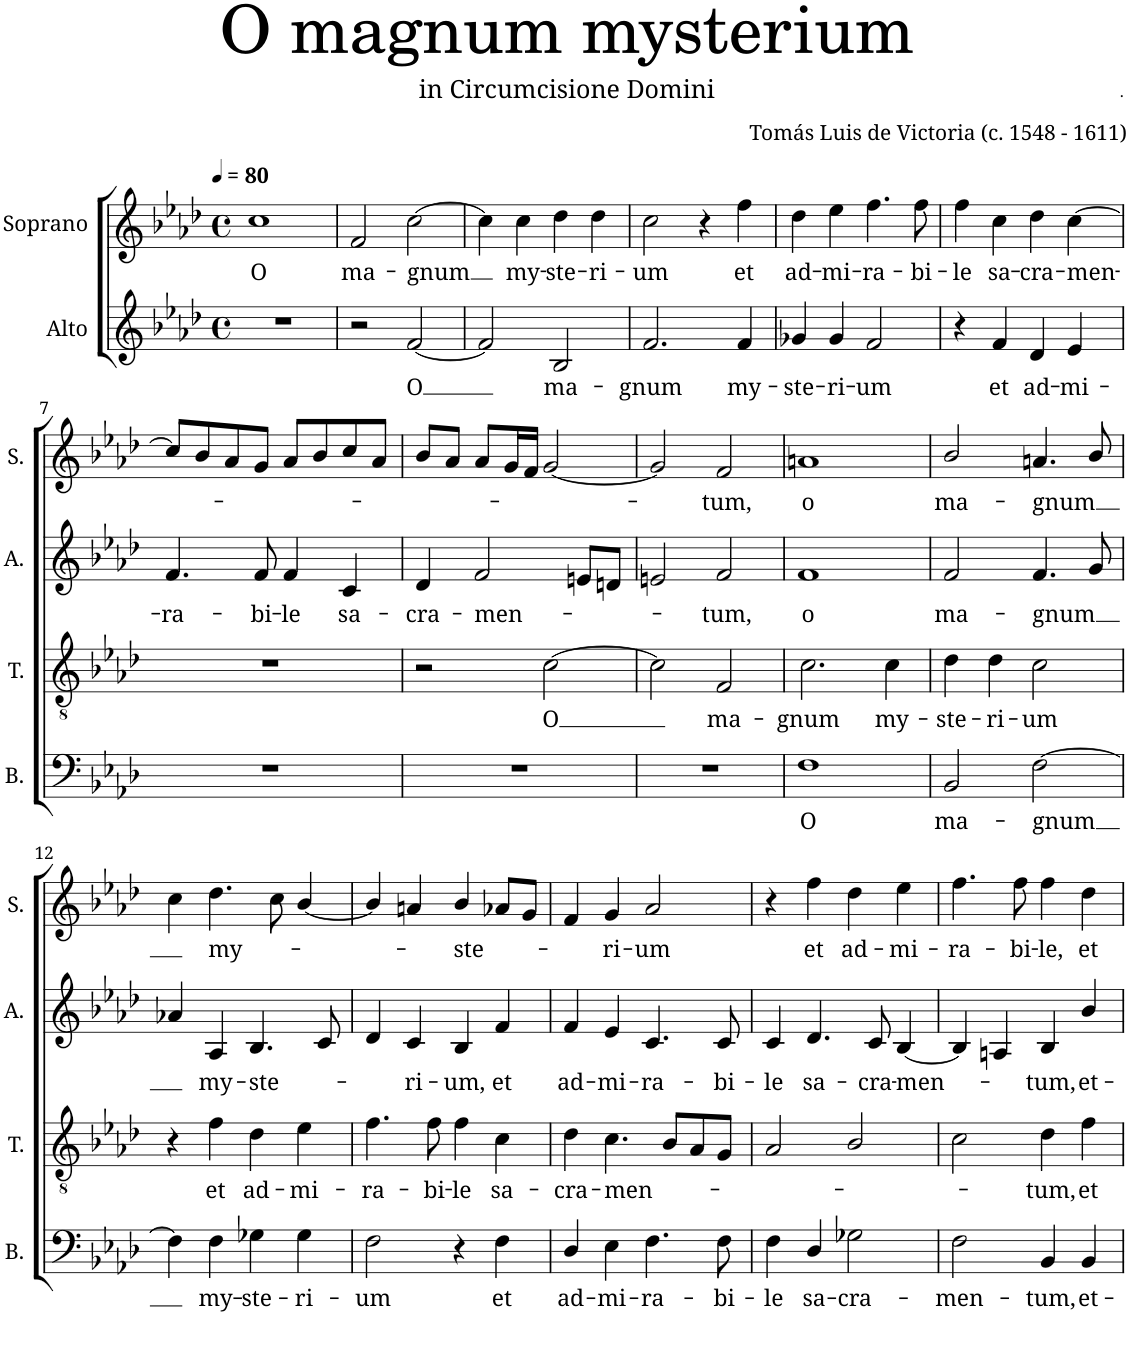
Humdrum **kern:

**kern	**text	**kern	**text	**kern	**text	**kern	**text
*part4	*part4	*part3	*part3	*part2	*part2	*part1	*part1
*staff4	*staff4	*staff3	*staff3	*staff2	*staff2	*staff1	*staff1
*I"Basse	*	*I"Ténor	*	*I"Alto	*	*I"Soprano	*
*I'B.	*	*I'T.	*	*I'A.	*	*I'S.	*
*stria5	*	*stria5	*	*	*	*	*
*clefF4	*	*clefGv2	*	*clefG2	*	*clefG2	*
*k[b-e-a-d-]	*	*k[b-e-a-d-]	*	*k[b-e-a-d-]	*	*k[b-e-a-d-]	*
*M4/4	*	*M4/4	*	*M4/4	*	*M4/4	*
*met(c)	*	*met(c)	*	*met(c)	*	*met(c)	*
*MM80	*	*MM80	*	*MM80	*	*MM80	*
=1	=1	=1	=1	=1	=1	=1	=1
!	!	!	!	!	!	!	!LO:LY:b
1r	.	1r	.	1r	.	1cc	O
=2	=2	=2	=2	=2	=2	=2	=2
!	!	!	!	!	!	!	!LO:LY:b
1r	.	1r	.	2r	.	2f/	ma-
!	!	!	!	!	!LO:LY:b	!	!LO:LY:b
.	.	.	.	[2f/	O	[2cc\	-gnum
=3	=3	=3	=3	=3	=3	=3	=3
1r	.	1r	.	2f/]	.	4cc\]	.
!	!	!	!	!	!	!	!LO:LY:b
.	.	.	.	.	.	4cc\	my-
!	!	!	!	!	!LO:LY:b	!	!LO:LY:b
.	.	.	.	2B-/	ma-	4dd-\	-ste-
!	!	!	!	!	!	!	!LO:LY:b
.	.	.	.	.	.	4dd-\	-ri-
=4	=4	=4	=4	=4	=4	=4	=4
!	!	!	!	!	!LO:LY:b	!	!LO:LY:b
1r	.	1r	.	2.f/	-gnum	2cc\	-um
.	.	.	.	.	.	4r	.
!	!	!	!	!	!LO:LY:b	!	!LO:LY:b
.	.	.	.	4f/	my-	4ff\	et
=5	=5	=5	=5	=5	=5	=5	=5
!	!	!	!	!	!LO:LY:b	!	!LO:LY:b
1r	.	1r	.	4g-X/	-ste-	4dd-\	ad-
!	!	!	!	!	!LO:LY:b	!	!LO:LY:b
.	.	.	.	4g-/	-ri-	4ee-\	-mi-
!	!	!	!	!	!LO:LY:b	!	!LO:LY:b
.	.	.	.	2f/	-um	4.ff\	-ra-
!	!	!	!	!	!	!	!LO:LY:b
.	.	.	.	.	.	8ff\	-bi-
=6	=6	=6	=6	=6	=6	=6	=6
!	!	!	!	!	!	!	!LO:LY:b
1r	.	1r	.	4r	.	4ff\	-le
!	!	!	!	!	!LO:LY:b	!	!LO:LY:b
.	.	.	.	4f/	et	4cc\	sa-
!	!	!	!	!	!LO:LY:b	!	!LO:LY:b
.	.	.	.	4d-/	ad-	4dd-\	-cra-
!	!	!	!	!	!LO:LY:b	!	!LO:LY:b
.	.	.	.	4e-/	-mi-	[4cc\	-men-
!!LO:LB:g=z
=7	=7	=7	=7	=7	=7	=7	=7
*k[b-e-a-d-]	*	*k[b-e-a-d-]	*	*k[b-e-a-d-]	*	*k[b-e-a-d-]	*
!	!	!	!	!	!LO:LY:b	!	!
1r	.	1r	.	4.f/	-ra-	8cc/L]	.
.	.	.	.	.	.	8b-/	.
.	.	.	.	.	.	8a-/	.
!	!	!	!	!	!LO:LY:b	!	!
.	.	.	.	8f/	-bi-	8g/J	.
!	!	!	!	!	!LO:LY:b	!	!
.	.	.	.	4f/	-le	8a-/L	.
.	.	.	.	.	.	8b-/	.
!	!	!	!	!	!LO:LY:b	!	!
.	.	.	.	4c/	sa-	8cc/	.
.	.	.	.	.	.	8a-/J	.
=8	=8	=8	=8	=8	=8	=8	=8
!	!	!	!	!	!LO:LY:b	!	!
1r	.	2r	.	4d-/	-cra-	8b-/L	.
.	.	.	.	.	.	8a-/J	.
!	!	!	!	!	!LO:LY:b	!	!
.	.	.	.	2f/	-men-	8a-/L	.
.	.	.	.	.	.	16g/L	.
.	.	.	.	.	.	16f/JJ	.
!	!	!	!LO:LY:b	!	!	!	!
.	.	[2c\	O	.	.	[2g/	.
.	.	.	.	8en/L	.	.	.
.	.	.	.	8dn/J	.	.	.
=9	=9	=9	=9	=9	=9	=9	=9
1r	.	2c\]	.	2en/	.	2g/]	.
!	!	!	!LO:LY:b	!	!LO:LY:b	!	!LO:LY:b
.	.	2F/	ma-	2f/	-tum,	2f/	-tum,
=10	=10	=10	=10	=10	=10	=10	=10
!	!LO:LY:b	!	!LO:LY:b	!	!LO:LY:b	!	!LO:LY:b
1F	O	2.c\	-gnum	1f	o	1an	o
!	!	!	!LO:LY:b	!	!	!	!
.	.	4c\	my-	.	.	.	.
=11	=11	=11	=11	=11	=11	=11	=11
!	!LO:LY:b	!	!LO:LY:b	!	!LO:LY:b	!	!LO:LY:b
2BB-/	ma-	4d-\	-ste-	2f/	ma-	2b-/	ma-
!	!	!	!LO:LY:b	!	!	!	!
.	.	4d-\	-ri-	.	.	.	.
!	!LO:LY:b	!	!LO:LY:b	!	!LO:LY:b	!	!LO:LY:b
[2F\	-gnum	2c\	-um	4.f/	-gnum	4.an/	-gnum
.	.	.	.	8g/	.	8b-/	.
!!LO:LB:g=z
=12	=12	=12	=12	=12	=12	=12	=12
4F\]	.	4r	.	4a-X/	.	4cc\	.
!	!LO:LY:b	!	!LO:LY:b	!	!LO:LY:b	!	!LO:LY:b
4F\	my-	4f\	et	4A-/	my-	4.dd-\	my-
!	!LO:LY:b	!	!LO:LY:b	!	!LO:LY:b	!	!
4G-X\	-ste-	4d-\	ad-	4.B-/	-ste-	.	.
.	.	.	.	.	.	8cc\	.
!	!LO:LY:b	!	!LO:LY:b	!	!	!	!
4G-\	-ri-	4e-\	-mi-	.	.	[4b-/	.
.	.	.	.	8c/	.	.	.
=13	=13	=13	=13	=13	=13	=13	=13
!	!LO:LY:b	!	!LO:LY:b	!	!	!	!
2F\	-um	4.f\	-ra-	4d-/	.	4b-/]	.
!	!	!	!	!	!LO:LY:b	!	!
.	.	.	.	4c/	-ri-	4an/	.
!	!	!	!LO:LY:b	!	!	!	!
.	.	8f\	-bi-	.	.	.	.
!	!	!	!LO:LY:b	!	!LO:LY:b	!	!LO:LY:b
4r	.	4f\	-le	4B-/	-um,	4b-/	-ste-
!	!LO:LY:b	!	!LO:LY:b	!	!LO:LY:b	!	!
4F\	et	4c\	sa-	4f/	et	8a-X/L	.
.	.	.	.	.	.	8g/J	.
=14	=14	=14	=14	=14	=14	=14	=14
!	!LO:LY:b	!	!LO:LY:b	!	!LO:LY:b	!	!
4D-/	ad-	4d-\	-cra-	4f/	ad-	4f/	.
!	!LO:LY:b	!	!LO:LY:b	!	!LO:LY:b	!	!LO:LY:b
4E-\	-mi-	4.c\	-men-	4e-/	-mi-	4g/	-ri-
!	!LO:LY:b	!	!	!	!LO:LY:b	!	!LO:LY:b
4.F\	-ra-	.	.	4.c/	-ra-	2a-/	-um
.	.	8B-/L	.	.	.	.	.
.	.	8A-/	.	.	.	.	.
!	!LO:LY:b	!	!	!	!LO:LY:b	!	!
8F\	-bi-	8G/J	.	8c/	-bi-	.	.
=15	=15	=15	=15	=15	=15	=15	=15
!	!LO:LY:b	!	!	!	!LO:LY:b	!	!
4F\	-le	2A-/	.	4c/	-le	4r	.
!	!LO:LY:b	!	!	!	!LO:LY:b	!	!LO:LY:b
4D-/	sa-	.	.	4.d-/	sa-	4ff\	et
!	!LO:LY:b	!	!	!	!	!	!LO:LY:b
2G-X\	-cra-	2B-/	.	.	.	4dd-\	ad-
!	!	!	!	!	!LO:LY:b	!	!
.	.	.	.	8c/	-cra-	.	.
!	!	!	!	!	!LO:LY:b	!	!LO:LY:b
.	.	.	.	[4B-/	-men-	4ee-\	-mi-
=16	=16	=16	=16	=16	=16	=16	=16
!	!LO:LY:b	!	!	!	!	!	!LO:LY:b
2F\	-men-	2c\	.	4B-/]	.	4.ff\	-ra-
.	.	.	.	4An/	.	.	.
!	!	!	!	!	!	!	!LO:LY:b
.	.	.	.	.	.	8ff\	-bi-
!	!LO:LY:b	!	!LO:LY:b	!	!LO:LY:b	!	!LO:LY:b
4BB-/	-tum,	4d-\	-tum,	4B-/	-tum,	4ff\	-le,
!	!LO:LY:b	!	!LO:LY:b	!	!LO:LY:b	!	!LO:LY:b
4BB-/	et-	4f\	et	4b-/	et-	4dd-\	et
=	=	=	=	=	=	=	=
*-	*-	*-	*-	*-	*-	*-	*-
